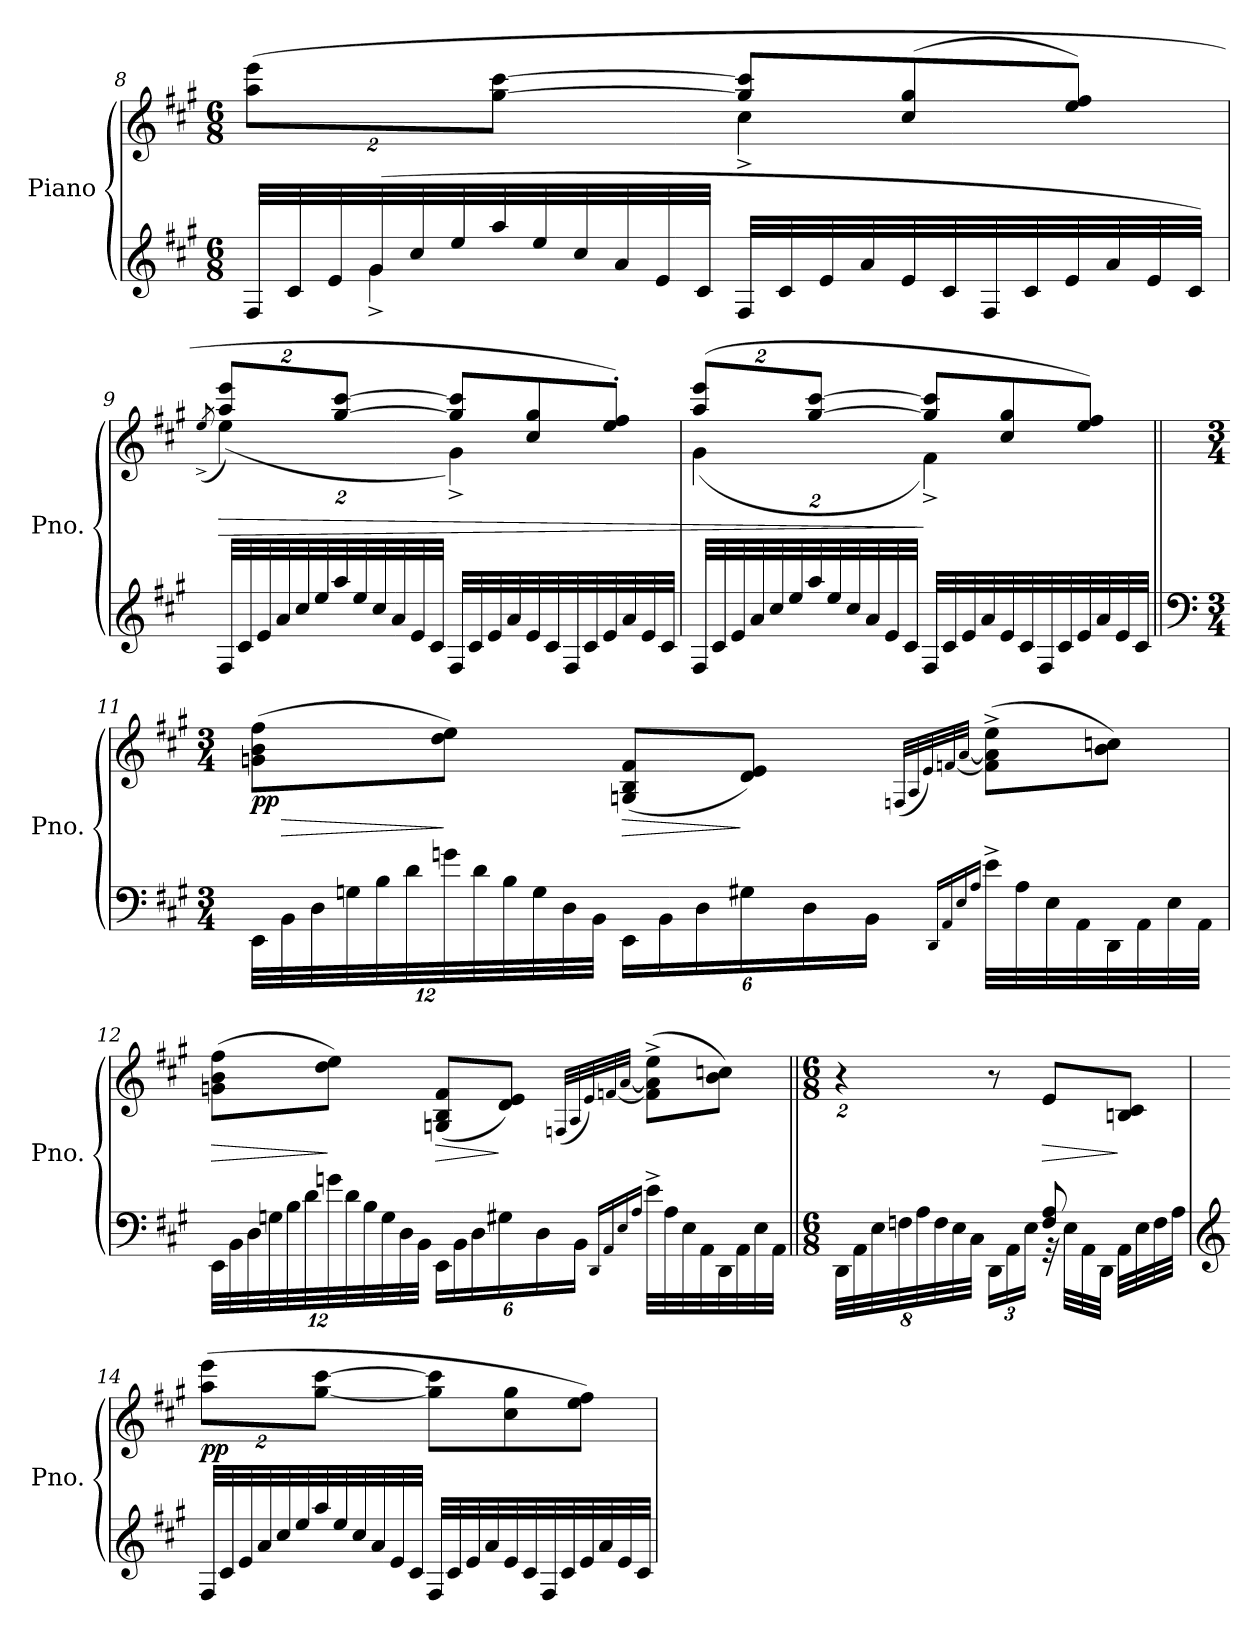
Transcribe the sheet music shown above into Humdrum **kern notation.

**kern	**kern	**dynam
*part1	*part1	*part1
*staff2	*staff1	*staff1/2
*I"Piano	*	*
*I'Pno.	*	*
!!LO:PB:g=z
*clefG2	*clefG2	*
*k[f#c#g#]	*k[f#c#g#]	*
*M6/8	*M6/8	*
=8	=8	=8
*^	*	*
*	*	*Xbrackettup	*
*	*	*^	*
32F#/LLL	16.ryy	(>16%3aa\ 16%3eee\L	4.ryy	.
32c#/	.	.	.	.
32e/	.	.	.	.
(>32g#/	4g#^\	.	.	.
32cc#/	.	.	.	.
32ee/	.	.	.	.
32aa/	.	[16%3gg#\ [16%3ccc#\J	.	.
32ee/	.	.	.	.
32cc#/	.	.	.	.
32a/	.	.	.	.
32e/	.	.	.	.
32c#/JJJ	4ryy	.	.	.
32F#/LLL	.	8gg#/] 8ccc#/]L	((<4cc#^\	.
32c#/	.	.	.	.
32e/	.	.	.	.
32a/	.	.	.	.
32e/	.	(8cc#/ 8gg#/	.	.
32c#/	.	.	.	.
32F#/	.	.	.	.
32c#/	8ryy	.	.	.
32e/	.	8ee/ 8ff#/J)	8ryy	.
32a/	.	.	.	.
32e/	.	.	.	.
32c#/JJJ)	32ryy	.	.	.
*v	*v	*	*	*
=9	=9	=9	=9
.	.	(<8qee^/	.
!	!	!	!LO:HP:b
32F#/LLL	16%3aa/ 16%3eee/L	(<8%3ee\)	>
32c#/	.	.	.
32e/	.	.	.
32a/	.	.	.
32cc#/	.	.	.
32ee/	.	.	.
32aa/	[16%3gg#/ [16%3ccc#/J	.	.
32ee/	.	.	.
32cc#/	.	.	.
32a/	.	.	.
32e/	.	.	.
32c#/JJJ	.	.	.
32F#/LLL	8gg#/] 8ccc#/]L	8%3g#^\)	.
32c#/	.	.	.
32e/	.	.	.
32a/	.	.	.
32e/	8cc#/ 8gg#/	.	.
32c#/	.	.	.
32F#/	.	.	.
32c#/	.	.	.
32e/	8ee/' 8ff#/'J)	.	.
32a/	.	.	.
32e/	.	.	.
32c#/JJJ	.	.	.
!!LO:LB:g=z	!!
=10	=10	=10	=10
32F#/LLL	(>16%3aa/ 16%3eee/L	(<8%3g#\	.
32c#/	.	.	.
32e/	.	.	.
32a/	.	.	.
32cc#/	.	.	.
32ee/	.	.	.
32aa/	[16%3gg#/ [16%3ccc#/J	.	.
32ee/	.	.	.
32cc#/	.	.	.
32a/	.	.	.
32e/	.	.	.
32c#/JJJ	.	.	.
32F#/LLL	8gg#/] 8ccc#/]L	8%3f#^\)	]
32c#/	.	.	.
32e/	.	.	.
32a/	.	.	.
32e/	8cc#/ 8gg#/	.	.
32c#/	.	.	.
32F#/	.	.	.
32c#/	.	.	.
32e/	8ee/ 8ff#/J)	.	.
32a/	.	.	.
32e/	.	.	.
32c#/JJJ	.	.	.
*	*v	*v	*
!!LO:LB:g=z
=11||	=11||	=11||
*clefF4	*	*
*M3/4	*M3/4	*
*Xbrackettup	*	*
!	!	!LO:HP:b
!	!	!LO:DY:n=1:b
48EE\LL	(>8gn\ 8b\ 8ff#\L	> pp
48BB\	.	.
48D\	.	.
48Gn\	.	.
48B\	.	.
48d\	.	.
48gn\	8dd\ 8ee\J)	]
48d\	.	.
48B\	.	.
48G\	.	.
48D\	.	.
48BB\JJ	.	.
!	!	!LO:HP:b
24EE\LL	(<8Gn/ 8B/ 8f#/L	>
24BB\	.	.
24D\	.	.
24G#X\	8d/ 8e/J)	]
24D\	.	.
24BB\JJ	.	.
.	(<32qFn/LLL	.
16qDD/LL	32qA/	.
16qAA/	32qe/)	.
16qE/	[32qfn/	.
16qA/JJ	[32qa/JJJ	.
32e^\LLL	(>8f\]^ 8a\]^ 8ee\^L	.
32A\	.	.
32E\	.	.
32AA\	.	.
32DD\	8b\ 8ccn\J)	.
32AA\	.	.
32E\	.	.
32AA\JJJ	.	.
!!LO:LB:g=z
=12	=12	=12
!	!	!LO:HP:b
48EE\LL	(>8gn\ 8b\ 8ff#\L	>
48BB\	.	.
48D\	.	.
48Gn\	.	.
48B\	.	.
48d\	.	.
48gn\	8dd\ 8ee\J)	]
48d\	.	.
48B\	.	.
48G\	.	.
48D\	.	.
48BB\JJ	.	.
!	!	!LO:HP:b
24EE\LL	(<8Gn/ 8B/ 8f#/L	>
24BB\	.	.
24D\	.	.
24G#X\	8d/ 8e/J)	]
24D\	.	.
24BB\JJ	.	.
.	(<32qFn/LLL	.
16qDD/LL	32qA/	.
16qAA/	32qe/)	.
16qE/	[32qfn/	.
16qA/JJ	[32qa/JJJ	.
32e^\LLL	(>8f\]^ 8a\]^ 8ee\^L	.
32A\	.	.
32E\	.	.
32AA\	.	.
32DD\	8b\ 8ccn\J)	.
32AA\	.	.
32E\	.	.
32AA\JJJ	.	.
!!LO:PB:g=z
=13||	=13||	=13||
*M6/8	*M6/8	*
*^	*	*
64%3DD\LLL	2ryy	8%3r	.
64%3AA\	.	.	.
64%3E\	.	.	.
64%3Fn\	.	.	.
64%3A\	.	.	.
64%3F\	.	.	.
64%3E\	.	.	.
64%3C#\JJJ	.	.	.
24DD\LLL	.	8r	.
24AA\	.	.	.
24E\JJJ	.	.	.
!	!	!	!LO:HP:b
8F/ 8A/	32r	8e/L	>
.	32E\LLL	.	.
.	32AA\	.	.
.	32DD\JJJ	.	.
32AA\LLL	8ryy	8Bn/ 8c#/J	]
32E\	.	.	.
32F\	.	.	.
32A\JJJ	.	.	.
*v	*v	*	*
!!LO:LB:g=z
=14	=14	=14
*clefG2	*	*
!	!	!LO:DY:b
32F#i/LLL	(>16%3aa\ 16%3eee\L	pp
32c#/	.	.
32e/	.	.
32a/	.	.
32cc#/	.	.
32ee/	.	.
32aa/	[16%3gg#\ [16%3ccc#\J	.
32ee/	.	.
32cc#/	.	.
32a/	.	.
32e/	.	.
32c#/JJJ	.	.
32F#/LLL	8gg#\] 8ccc#\]L	.
32c#/	.	.
32e/	.	.
32a/	.	.
32e/	8cc#\ 8gg#\	.
32c#/	.	.
32F#/	.	.
32c#/	.	.
32e/	8ee\ 8ff#\J)	.
32a/	.	.
32e/	.	.
32c#/JJJ	.	.
=	=	=
*-	*-	*-
